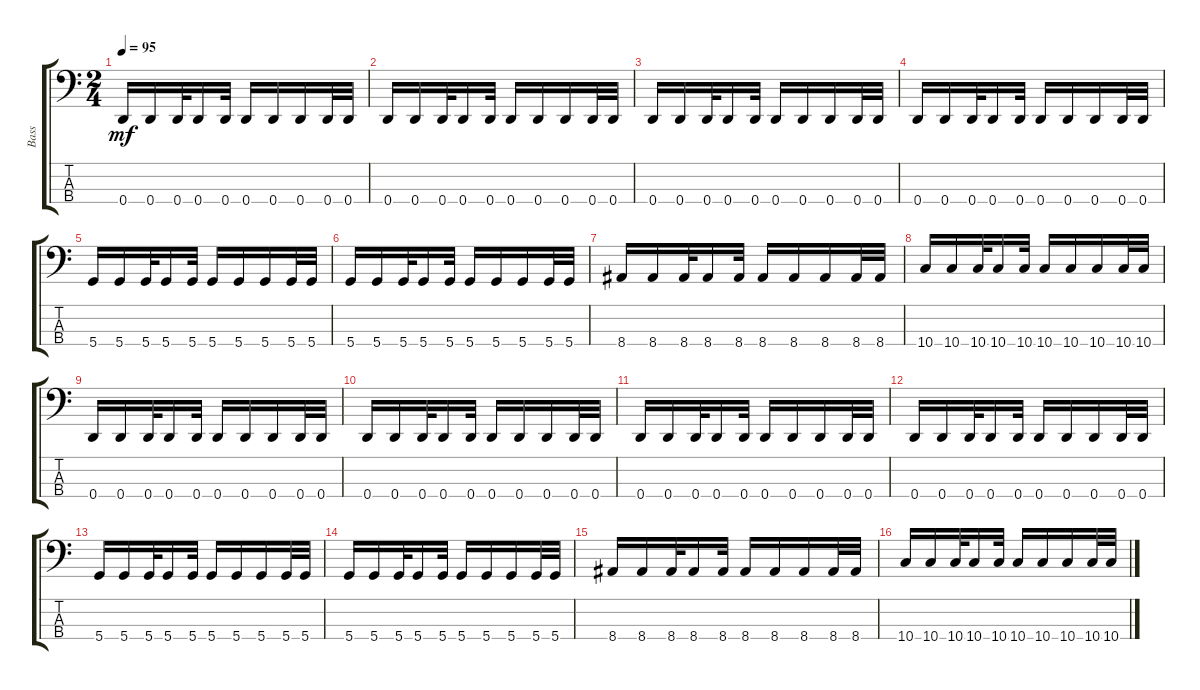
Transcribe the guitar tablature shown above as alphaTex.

\track ("Bass" "Bass") {instrument electricbasspick}
\staff {score tabs}
\tuning (G2 D2 A1 D1) {hide}
\ts (2 4)
\tempo 95
\clef f4
\ks c
0.4.16{dy mf} 0.4.16 0.4.32 0.4.16 0.4.32 0.4.16 0.4.16 0.4.16 0.4.32 0.4.32 |
0.4.16 0.4.16 0.4.32 0.4.16 0.4.32 0.4.16 0.4.16 0.4.16 0.4.32 0.4.32 |
0.4.16 0.4.16 0.4.32 0.4.16 0.4.32 0.4.16 0.4.16 0.4.16 0.4.32 0.4.32 |
0.4.16 0.4.16 0.4.32 0.4.16 0.4.32 0.4.16 0.4.16 0.4.16 0.4.32 0.4.32 |
5.4.16 5.4.16 5.4.32 5.4.16 5.4.32 5.4.16 5.4.16 5.4.16 5.4.32 5.4.32 |
5.4.16 5.4.16 5.4.32 5.4.16 5.4.32 5.4.16 5.4.16 5.4.16 5.4.32 5.4.32 |
8.4.16 8.4.16 8.4.32 8.4.16 8.4.32 8.4.16 8.4.16 8.4.16 8.4.32 8.4.32 |
10.4.16 10.4.16 10.4.32 10.4.16 10.4.32 10.4.16 10.4.16 10.4.16 10.4.32 10.4.32 |
0.4.16 0.4.16 0.4.32 0.4.16 0.4.32 0.4.16 0.4.16 0.4.16 0.4.32 0.4.32 |
0.4.16 0.4.16 0.4.32 0.4.16 0.4.32 0.4.16 0.4.16 0.4.16 0.4.32 0.4.32 |
0.4.16 0.4.16 0.4.32 0.4.16 0.4.32 0.4.16 0.4.16 0.4.16 0.4.32 0.4.32 |
0.4.16 0.4.16 0.4.32 0.4.16 0.4.32 0.4.16 0.4.16 0.4.16 0.4.32 0.4.32 |
5.4.16 5.4.16 5.4.32 5.4.16 5.4.32 5.4.16 5.4.16 5.4.16 5.4.32 5.4.32 |
5.4.16 5.4.16 5.4.32 5.4.16 5.4.32 5.4.16 5.4.16 5.4.16 5.4.32 5.4.32 |
8.4.16 8.4.16 8.4.32 8.4.16 8.4.32 8.4.16 8.4.16 8.4.16 8.4.32 8.4.32 |
10.4.16 10.4.16 10.4.32 10.4.16 10.4.32 10.4.16 10.4.16 10.4.16 10.4.32 10.4.32
